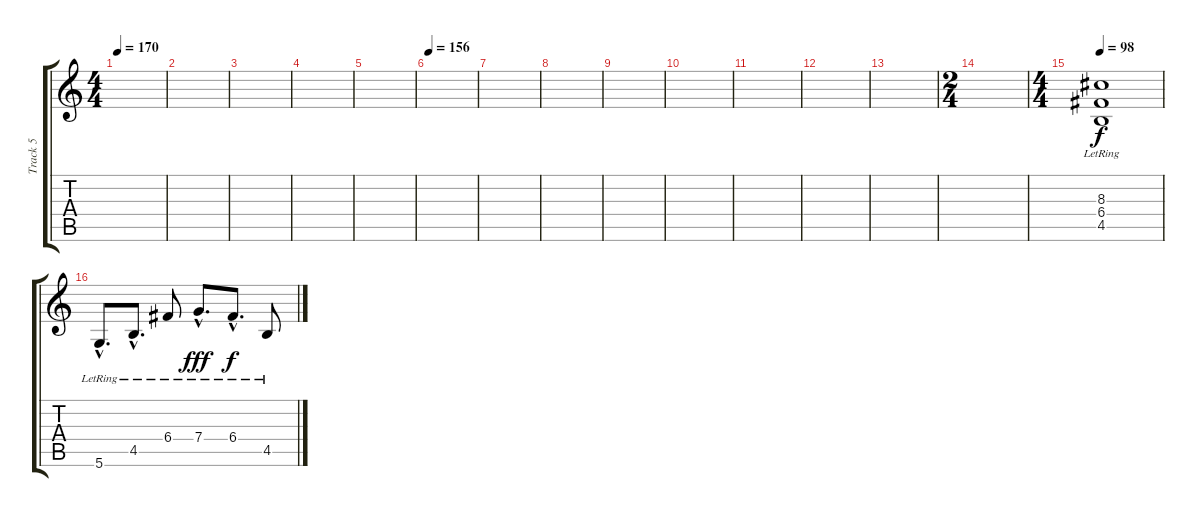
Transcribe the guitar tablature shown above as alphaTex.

\track ("Track 5" "Track 5") {instrument electricguitarjazz}
\staff {score tabs}
\tuning (D4 A3 F3 C3 G2 D2) {hide}
\ts (4 4)
\tempo 170
\clef g2
\ks c
|
|
|
|
|
\tempo 156
|
|
|
|
|
|
|
|
\ts (2 4)
|
\ts (4 4)
\tempo 98
(8.3{lr} 6.4{lr} 4.5{lr}).1 |
5.6{hac lr}.8{d} 4.5{hac lr}.8{d} 6.4{lr}.8 7.4{hac lr}.8{d dy fff} 6.4{hac lr}.8{d dy f} 4.5{lr}.8
